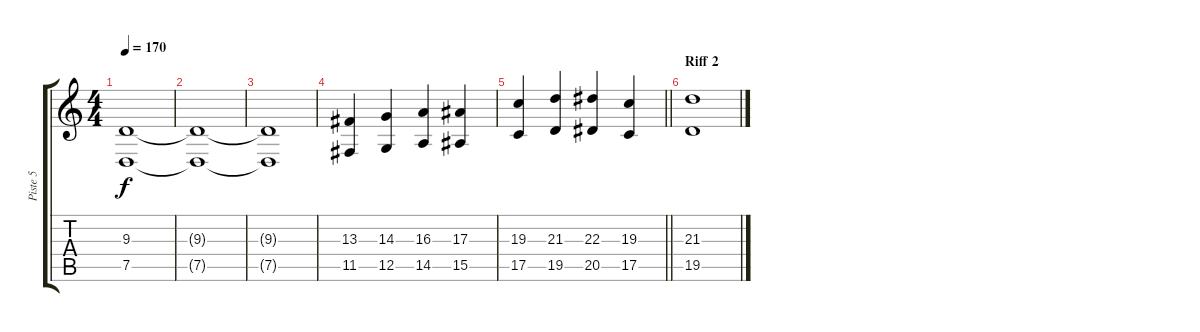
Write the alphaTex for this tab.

\track ("Piste 5" "Piste 5") {instrument pad4choir}
\staff {score tabs}
\tuning (D4 A3 F3 C3 G2 D2) {hide}
\ts (4 4)
\tempo 170
\clef g2
\ks c
(9.3{t} 7.5{t}).1{dy f} |
(9.3{t} 7.5{t}).1 |
(9.3{t} 7.5{t}).1 |
(13.3 11.5).4 (14.3 12.5).4 (16.3 14.5).4 (17.3 15.5).4 |
\barLineRight lightlight
(19.3 17.5).4 (21.3 19.5).4 (22.3 20.5).4 (19.3 17.5).4 |
\section ("" "Riff 2")
(21.3 19.5).1
